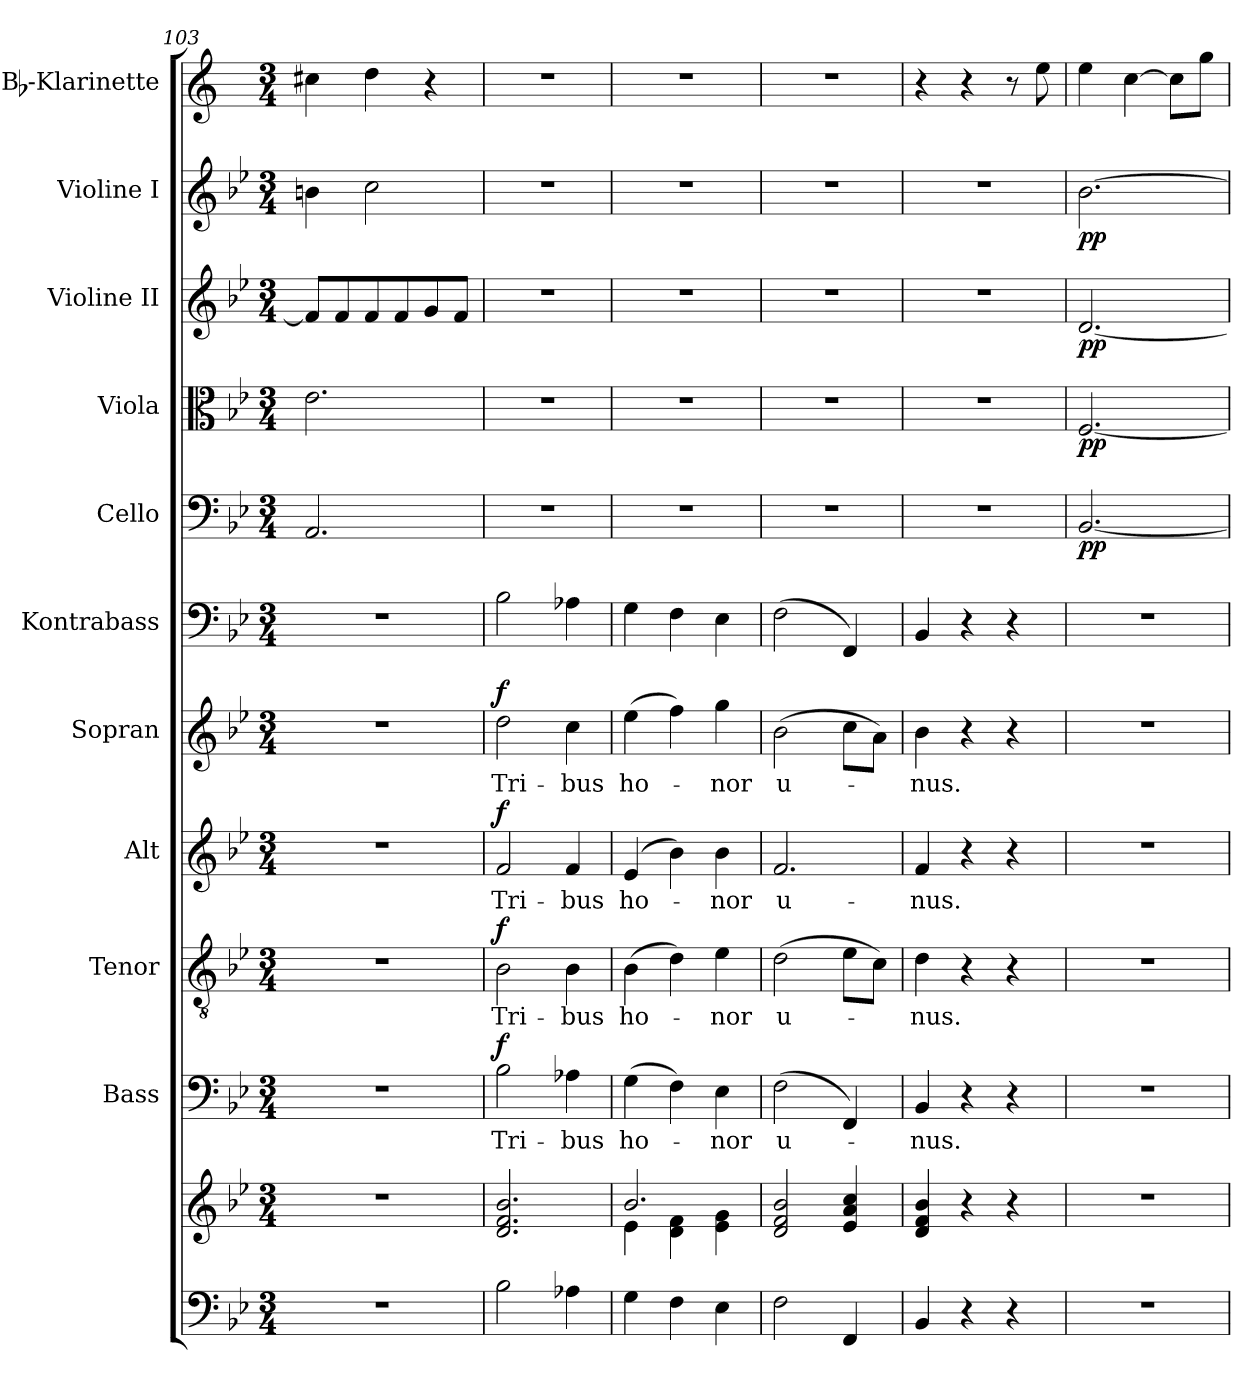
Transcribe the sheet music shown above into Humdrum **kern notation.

**kern	**kern	**kern	**text	**dynam	**kern	**text	**dynam	**kern	**text	**dynam	**kern	**text	**dynam	**kern	**kern	**dynam	**kern	**dynam	**kern	**dynam	**kern	**dynam	**kern
*part11	*part11	*part10	*part10	*part10	*part9	*part9	*part9	*part8	*part8	*part8	*part7	*part7	*part7	*part6	*part5	*part5	*part4	*part4	*part3	*part3	*part2	*part2	*part1
*staff12	*staff11	*staff10	*staff10	*staff10	*staff9	*staff9	*staff9	*staff8	*staff8	*staff8	*staff7	*staff7	*staff7	*staff6	*staff5	*staff5	*staff4	*staff4	*staff3	*staff3	*staff2	*staff2	*staff1
*	*	*I"Bass	*	*	*I"Tenor	*	*	*I"Alt	*	*	*I"Sopran	*	*	*I"Kontrabass	*I"Cello	*	*I"Viola	*	*I"Violine II	*	*I"Violine I	*	*I"Bb-Klarinette
*	*	*I'B.	*	*	*I'T.	*	*	*I'A.	*	*	*I'S.	*	*	*I'Kb.	*	*	*I'Vla.	*	*I'Vl. II	*	*I'Vl. I	*	*I'Bb Kl.
*clefF4	*clefG2	*clefF4	*	*	*clefGv2	*	*	*clefG2	*	*	*clefG2	*	*	*clefF4	*clefF4	*	*clefC3	*	*clefG2	*	*clefG2	*	*clefG2
*	*	*	*	*	*	*	*	*	*	*	*	*	*	*ITrd7c12	*	*	*	*	*	*	*	*	*ITrd1c2
*k[b-e-]	*k[b-e-]	*k[b-e-]	*	*	*k[b-e-]	*	*	*k[b-e-]	*	*	*k[b-e-]	*	*	*k[b-e-]	*k[b-e-]	*	*k[b-e-]	*	*k[b-e-]	*	*k[b-e-]	*	*k[b-e-]
*B-:	*B-:	*B-:	*	*	*B-:	*	*	*B-:	*	*	*B-:	*	*	*B-:	*B-:	*	*B-:	*	*B-:	*	*B-:	*	*B-:
*M3/4	*M3/4	*M3/4	*	*	*M3/4	*	*	*M3/4	*	*	*M3/4	*	*	*M3/4	*M3/4	*	*M3/4	*	*M3/4	*	*M3/4	*	*M3/4
=103	=103	=103	=103	=103	=103	=103	=103	=103	=103	=103	=103	=103	=103	=103	=103	=103	=103	=103	=103	=103	=103	=103	=103
2.r	2.r	2.r	.	.	2.r	.	.	2.r	.	.	2.r	.	.	2.r	2.AA/	.	2.e-\	.	8f/L]	.	4bn\	.	4bn\
.	.	.	.	.	.	.	.	.	.	.	.	.	.	.	.	.	.	.	8f/	.	.	.	.
.	.	.	.	.	.	.	.	.	.	.	.	.	.	.	.	.	.	.	8f/	.	2cc\	.	4cc\
.	.	.	.	.	.	.	.	.	.	.	.	.	.	.	.	.	.	.	8f/	.	.	.	.
.	.	.	.	.	.	.	.	.	.	.	.	.	.	.	.	.	.	.	8g/	.	.	.	4r
.	.	.	.	.	.	.	.	.	.	.	.	.	.	.	.	.	.	.	8f/J	.	.	.	.
=104	=104	=104	=104	=104	=104	=104	=104	=104	=104	=104	=104	=104	=104	=104	=104	=104	=104	=104	=104	=104	=104	=104	=104
!	!	!	!LO:LY:b	!LO:DY:a	!	!LO:LY:b	!LO:DY:a	!	!LO:LY:b	!LO:DY:a	!	!LO:LY:b	!LO:DY:a	!	!	!	!	!	!	!	!	!	!
2B-\	2.d/ 2.f/ 2.b-/	2B-\	Tri-	f	2B-\	Tri-	f	2f/	Tri-	f	2dd\	Tri-	f	2BB-\	2.r	.	2.r	.	2.r	.	2.r	.	2.r
!	!	!	!LO:LY:b	!	!	!LO:LY:b	!	!	!LO:LY:b	!	!	!LO:LY:b	!	!	!	!	!	!	!	!	!	!	!
4A-X\	.	4A-X\	-bus	.	4B-\	-bus	.	4f/	-bus	.	4cc\	-bus	.	4AA-X\	.	.	.	.	.	.	.	.	.
=105	=105	=105	=105	=105	=105	=105	=105	=105	=105	=105	=105	=105	=105	=105	=105	=105	=105	=105	=105	=105	=105	=105	=105
*	*^	*	*	*	*	*	*	*	*	*	*	*	*	*	*	*	*	*	*	*	*	*	*
!	!	!	!	!LO:LY:b	!	!	!LO:LY:b	!	!	!LO:LY:b	!	!	!LO:LY:b	!	!	!	!	!	!	!	!	!	!	!
4G\	2.b-/	4e-\	(>4G\	ho-	.	(>4B-\	ho-	.	(4e-/	ho-	.	(>4ee-\	ho-	.	4GG\	2.r	.	2.r	.	2.r	.	2.r	.	2.r
4F\	.	4d\ 4f\	4F\)	.	.	4d\)	.	.	4b-\)	.	.	4ff\)	.	.	4FF\	.	.	.	.	.	.	.	.	.
!	!	!	!	!LO:LY:b	!	!	!LO:LY:b	!	!	!LO:LY:b	!	!	!LO:LY:b	!	!	!	!	!	!	!	!	!	!	!
4E-\	.	4e-\ 4g\	4E-\	-nor	.	4e-\	-nor	.	4b-\	-nor	.	4gg\	-nor	.	4EE-\	.	.	.	.	.	.	.	.	.
!!LO:PB:g=z
=106	=106	=106	=106	=106	=106	=106	=106	=106	=106	=106	=106	=106	=106	=106	=106	=106	=106	=106	=106	=106	=106	=106	=106	=106
!	!	!	!	!LO:LY:b	!	!	!LO:LY:b	!	!	!LO:LY:b	!	!	!LO:LY:b	!	!	!	!	!	!	!	!	!	!	!
*	*v	*v	*	*	*	*	*	*	*	*	*	*	*	*	*	*	*	*	*	*	*	*	*	*
2F\	2d/ 2f/ 2b-/	(>2F\	u-	.	(>2d\	u-	.	2.f/	u-	.	(>2b-\	u-	.	(>2FF\	2.r	.	2.r	.	2.r	.	2.r	.	2.r
4FF/	4e-/ 4a/ 4cc/	4FF/)	.	.	8e-\L	.	.	.	.	.	8cc\L	.	.	4FFF/)	.	.	.	.	.	.	.	.	.
.	.	.	.	.	8c\J)	.	.	.	.	.	8a\J)	.	.	.	.	.	.	.	.	.	.	.	.
=107	=107	=107	=107	=107	=107	=107	=107	=107	=107	=107	=107	=107	=107	=107	=107	=107	=107	=107	=107	=107	=107	=107	=107
!	!	!	!LO:LY:b	!	!	!LO:LY:b	!	!	!LO:LY:b	!	!	!LO:LY:b	!	!	!	!	!	!	!	!	!	!	!
4BB-/	4d/ 4f/ 4b-/	4BB-/	-nus.	.	4d\	-nus.	.	4f/	-nus.	.	4b-\	-nus.	.	4BBB-/	2.r	.	2.r	.	2.r	.	2.r	.	4r
4r	4r	4r	.	.	4r	.	.	4r	.	.	4r	.	.	4r	.	.	.	.	.	.	.	.	4r
4r	4r	4r	.	.	4r	.	.	4r	.	.	4r	.	.	4r	.	.	.	.	.	.	.	.	8r
.	.	.	.	.	.	.	.	.	.	.	.	.	.	.	.	.	.	.	.	.	.	.	8dd\
=108	=108	=108	=108	=108	=108	=108	=108	=108	=108	=108	=108	=108	=108	=108	=108	=108	=108	=108	=108	=108	=108	=108	=108
!	!	!	!	!	!	!	!	!	!	!	!	!	!	!	!	!LO:DY:b	!	!LO:DY:b	!	!LO:DY:b	!	!LO:DY:b	!
2.r	2.r	2.r	.	.	2.r	.	.	2.r	.	.	2.r	.	.	2.r	[2.BB-/	pp	[2.F/	pp	[2.d/	pp	[2.b-\	pp	4dd\
.	.	.	.	.	.	.	.	.	.	.	.	.	.	.	.	.	.	.	.	.	.	.	[4b-\
.	.	.	.	.	.	.	.	.	.	.	.	.	.	.	.	.	.	.	.	.	.	.	8b-\L]
.	.	.	.	.	.	.	.	.	.	.	.	.	.	.	.	.	.	.	.	.	.	.	8ff\J
=	=	=	=	=	=	=	=	=	=	=	=	=	=	=	=	=	=	=	=	=	=	=	=
*-	*-	*-	*-	*-	*-	*-	*-	*-	*-	*-	*-	*-	*-	*-	*-	*-	*-	*-	*-	*-	*-	*-	*-
